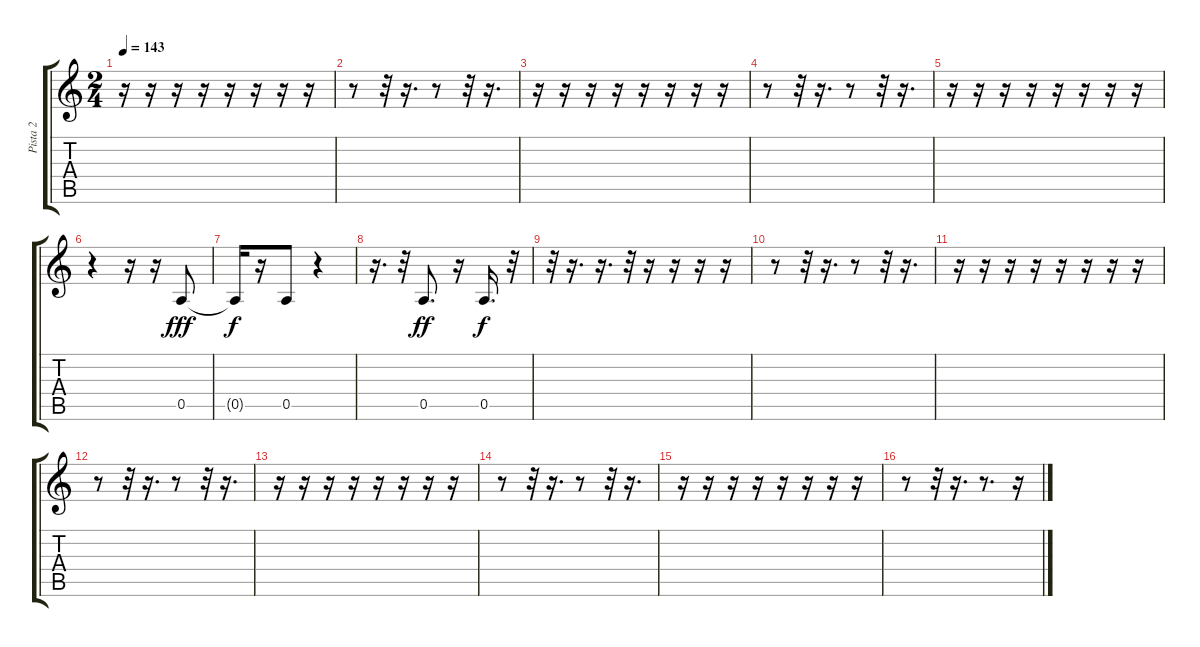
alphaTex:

\track ("Pista 2" "Pista 2") {instrument electricbassfinger}
\staff {score tabs}
\tuning (E4 B3 G3 D3 A2 E2) {hide}
\ts (2 4)
\tempo 143
\clef g2
\ks c
r.16{dy f} r.16 r.16 r.16 r.16 r.16 r.16 r.16 |
r.8 r.32 r.16{d} r.8 r.32 r.16{d} |
r.16 r.16 r.16 r.16 r.16 r.16 r.16 r.16 |
r.8 r.32 r.16{d} r.8 r.32 r.16{d} |
r.16 r.16 r.16 r.16 r.16 r.16 r.16 r.16 |
r.4 r.16 r.16 0.5.8{dy fff} |
0.5{t}.16{dy f} r.16 0.5.8 r.4 |
r.16{d} r.32 0.5.8{d dy ff} r.16 0.5.16{d dy f} r.32 |
r.32 r.16{d} r.16{d} r.32 r.16 r.16 r.16 r.16 |
r.8 r.32 r.16{d} r.8 r.32 r.16{d} |
r.16 r.16 r.16 r.16 r.16 r.16 r.16 r.16 |
r.8 r.32 r.16{d} r.8 r.32 r.16{d} |
r.16 r.16 r.16 r.16 r.16 r.16 r.16 r.16 |
r.8 r.32 r.16{d} r.8 r.32 r.16{d} |
r.16 r.16 r.16 r.16 r.16 r.16 r.16 r.16 |
r.8 r.32 r.16{d} r.8{d} r.16
